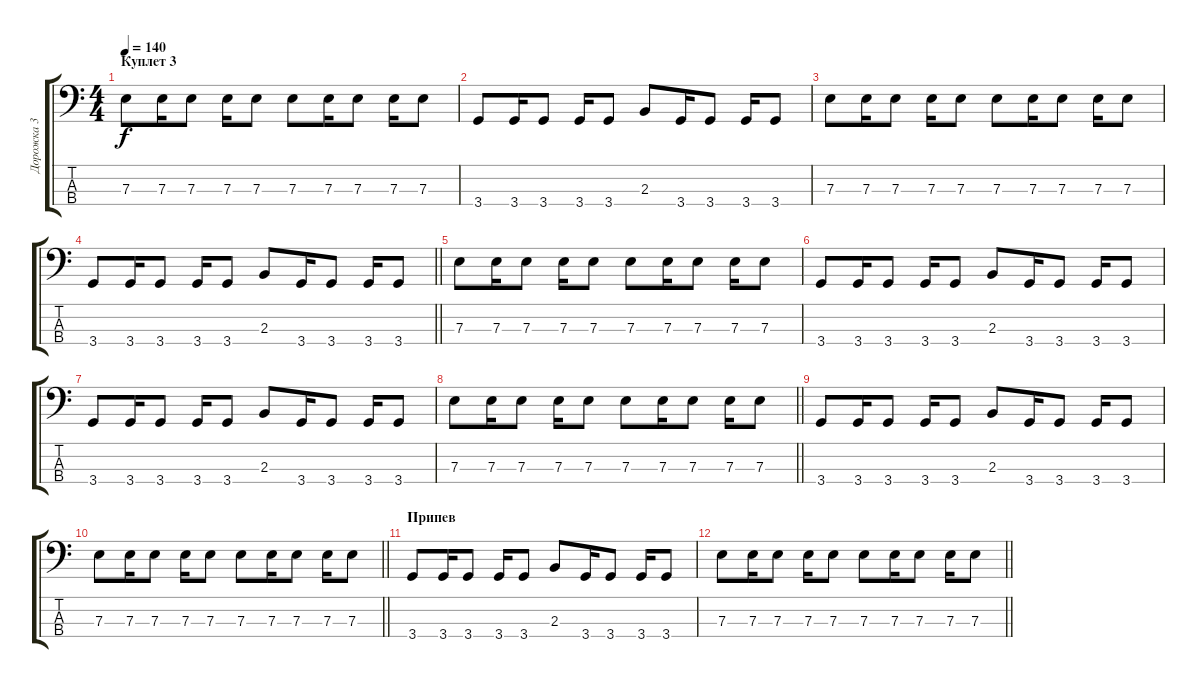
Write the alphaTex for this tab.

\track ("Дорожка 3" "Дорожка 3") {instrument electricbassfinger}
\staff {score tabs}
\tuning (G2 D2 A1 E1) {hide}
\ts (4 4)
\section ("" "Куплет 3")
\tempo 140
\clef f4
\ks c
7.3.8{dy f} 7.3.16 7.3.8 7.3.16 7.3.8 7.3.8 7.3.16 7.3.8 7.3.16 7.3.8 |
3.4.8 3.4.16 3.4.8 3.4.16 3.4.8 2.3.8 3.4.16 3.4.8 3.4.16 3.4.8 |
7.3.8 7.3.16 7.3.8 7.3.16 7.3.8 7.3.8 7.3.16 7.3.8 7.3.16 7.3.8 |
\barLineRight lightlight
3.4.8 3.4.16 3.4.8 3.4.16 3.4.8 2.3.8 3.4.16 3.4.8 3.4.16 3.4.8 |
7.3.8 7.3.16 7.3.8 7.3.16 7.3.8 7.3.8 7.3.16 7.3.8 7.3.16 7.3.8 |
3.4.8 3.4.16 3.4.8 3.4.16 3.4.8 2.3.8 3.4.16 3.4.8 3.4.16 3.4.8 |
3.4.8 3.4.16 3.4.8 3.4.16 3.4.8 2.3.8 3.4.16 3.4.8 3.4.16 3.4.8 |
\barLineRight lightlight
7.3.8 7.3.16 7.3.8 7.3.16 7.3.8 7.3.8 7.3.16 7.3.8 7.3.16 7.3.8 |
3.4.8 3.4.16 3.4.8 3.4.16 3.4.8 2.3.8 3.4.16 3.4.8 3.4.16 3.4.8 |
\barLineRight lightlight
7.3.8 7.3.16 7.3.8 7.3.16 7.3.8 7.3.8 7.3.16 7.3.8 7.3.16 7.3.8 |
\section ("" "Припев")
3.4.8 3.4.16 3.4.8 3.4.16 3.4.8 2.3.8 3.4.16 3.4.8 3.4.16 3.4.8 |
\barLineRight lightlight
7.3.8 7.3.16 7.3.8 7.3.16 7.3.8 7.3.8 7.3.16 7.3.8 7.3.16 7.3.8
